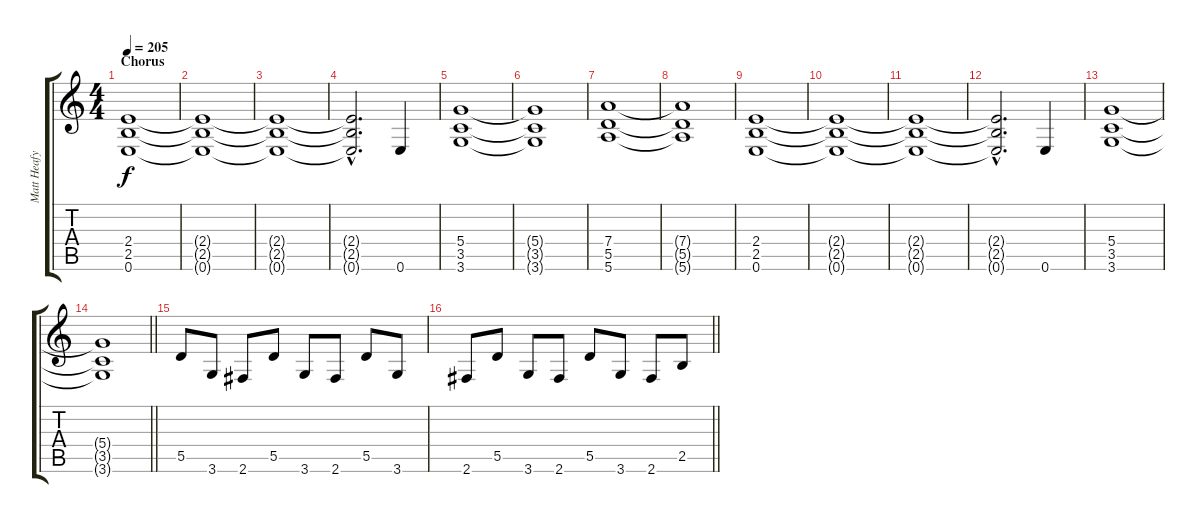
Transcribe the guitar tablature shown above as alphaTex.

\track ("Matt Heafy" "Matt Heafy") {instrument distortionguitar}
\staff {score tabs}
\tuning (E4 B3 G3 D3 A2 E2) {hide}
\ts (4 4)
\section ("" "Chorus")
\tempo 205
\clef g2
\ks c
(2.4 2.5 0.6).1{dy f} |
(2.4{t} 2.5{t} 0.6{t}).1 |
(2.4{t} 2.5{t} 0.6{t}).1 |
(2.4{hac t} 2.5{hac t} 0.6{hac t}).2{d} 0.6.4 |
(5.4 3.5 3.6).1 |
(5.4{t} 3.5{t} 3.6{t}).1 |
(7.4 5.5 5.6).1 |
(7.4{t} 5.5{t} 5.6{t}).1 |
(2.4 2.5 0.6).1 |
(2.4{t} 2.5{t} 0.6{t}).1 |
(2.4{t} 2.5{t} 0.6{t}).1 |
(2.4{hac t} 2.5{hac t} 0.6{hac t}).2{d} 0.6.4 |
(5.4 3.5 3.6).1 |
\barLineRight lightlight
(5.4{t} 3.5{t} 3.6{t}).1 |
\section ("" "")
5.5.8 3.6.8 2.6.8 5.5.8 3.6.8 2.6.8 5.5.8 3.6.8 |
\barLineRight lightlight
2.6.8 5.5.8 3.6.8 2.6.8 5.5.8 3.6.8 2.6.8 2.5.8
